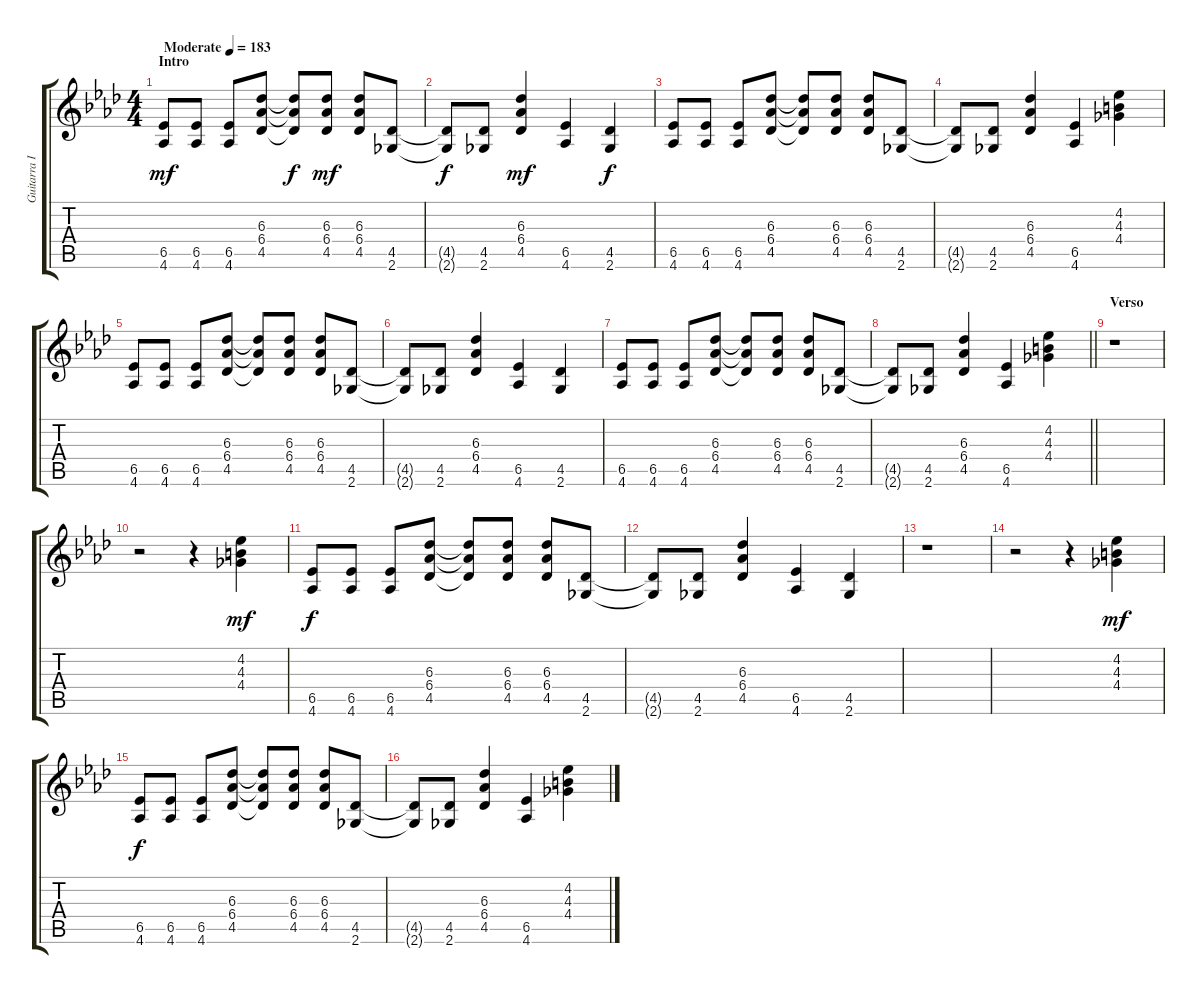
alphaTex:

\track ("Guitarra I" "Guitarra I") {instrument distortionguitar}
\staff {score tabs}
\tuning (E4 B3 G3 D3 A2 E2) {hide}
\ts (4 4)
\section ("" "Intro")
\tempo (183 "Moderate")
\clef g2
\ks ab
(6.5 4.6).8{dy mf instrument distortionguitar} (6.5 4.6).8 (6.5 4.6).8 (6.3 6.4 4.5).8 (6.3{t} 6.4{t} 4.5{t}).8{dy f} (6.3 6.4 4.5).8{dy mf} (6.3 6.4 4.5).8 (4.5 2.6).8 |
(4.5{t} 2.6{t}).8{dy f} (4.5 2.6).8 (6.3 6.4 4.5).4{dy mf} (6.5 4.6).4 (4.5 2.6).4{dy f balance 16} |
(6.5 4.6).8 (6.5 4.6).8 (6.5 4.6).8 (6.3 6.4 4.5).8 (6.3{t} 6.4{t} 4.5{t}).8 (6.3 6.4 4.5).8 (6.3 6.4 4.5).8 (4.5 2.6).8 |
(4.5{t} 2.6{t}).8 (4.5 2.6).8 (6.3 6.4 4.5).4 (6.5 4.6).4 (4.2 4.3 4.4).4 |
(6.5 4.6).8 (6.5 4.6).8 (6.5 4.6).8 (6.3 6.4 4.5).8 (6.3{t} 6.4{t} 4.5{t}).8 (6.3 6.4 4.5).8 (6.3 6.4 4.5).8 (4.5 2.6).8 |
(4.5{t} 2.6{t}).8 (4.5 2.6).8 (6.3 6.4 4.5).4 (6.5 4.6).4 (4.5 2.6).4 |
(6.5 4.6).8 (6.5 4.6).8 (6.5 4.6).8 (6.3 6.4 4.5).8 (6.3{t} 6.4{t} 4.5{t}).8 (6.3 6.4 4.5).8 (6.3 6.4 4.5).8 (4.5 2.6).8 |
\barLineRight lightlight
(4.5{t} 2.6{t}).8 (4.5 2.6).8 (6.3 6.4 4.5).4 (6.5 4.6).4 (4.2 4.3 4.4).4 |
\section ("" "Verso")
r.1 |
r.2 r.4 (4.2 4.3 4.4).4{dy mf} |
(6.5 4.6).8{dy f} (6.5 4.6).8 (6.5 4.6).8 (6.3 6.4 4.5).8 (6.3{t} 6.4{t} 4.5{t}).8 (6.3 6.4 4.5).8 (6.3 6.4 4.5).8 (4.5 2.6).8 |
(4.5{t} 2.6{t}).8 (4.5 2.6).8 (6.3 6.4 4.5).4 (6.5 4.6).4 (4.5 2.6).4 |
r.1 |
r.2 r.4 (4.2 4.3 4.4).4{dy mf} |
(6.5 4.6).8{dy f} (6.5 4.6).8 (6.5 4.6).8 (6.3 6.4 4.5).8 (6.3{t} 6.4{t} 4.5{t}).8 (6.3 6.4 4.5).8 (6.3 6.4 4.5).8 (4.5 2.6).8 |
(4.5{t} 2.6{t}).8 (4.5 2.6).8 (6.3 6.4 4.5).4 (6.5 4.6).4 (4.2 4.3 4.4).4
